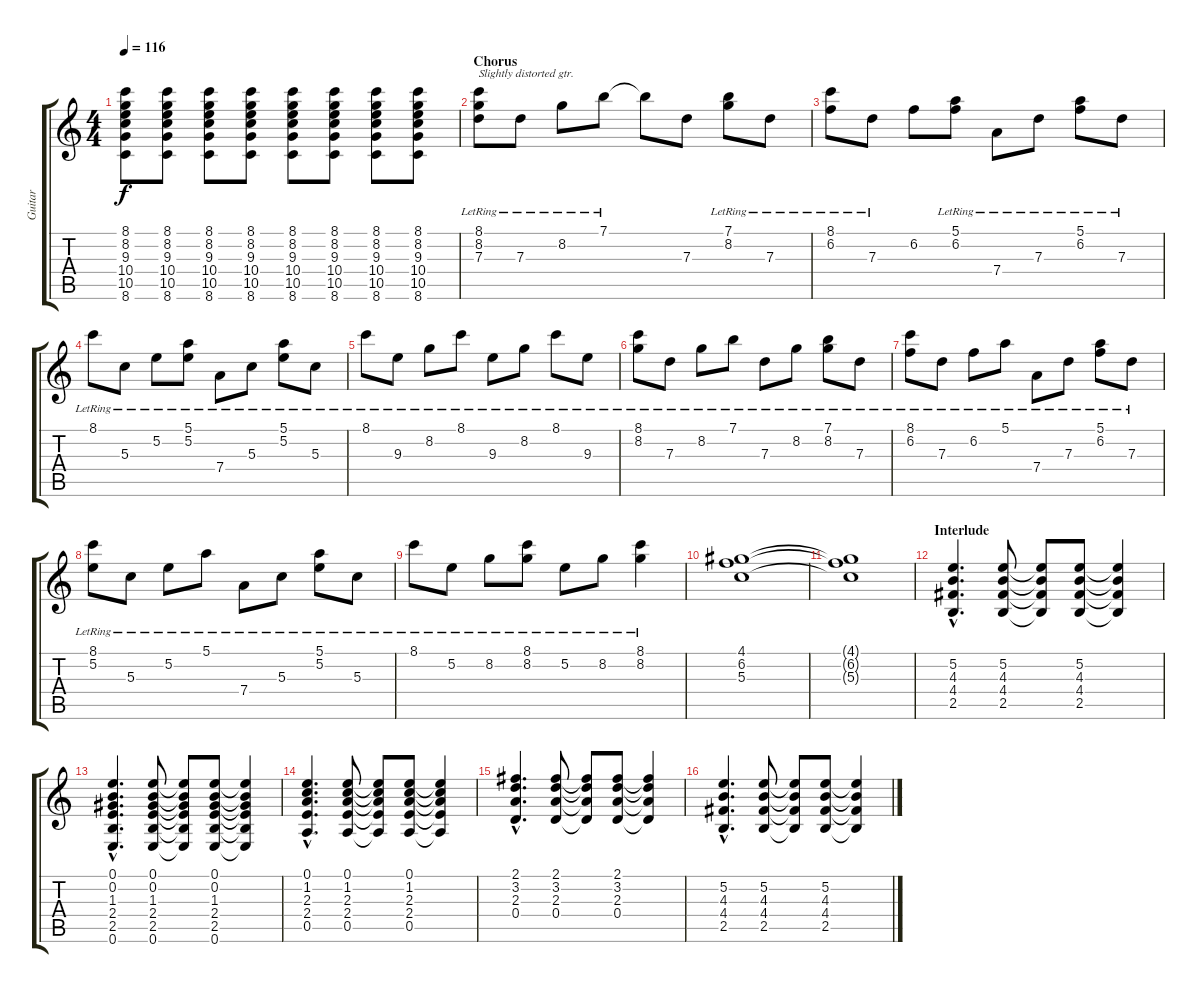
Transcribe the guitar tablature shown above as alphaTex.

\track ("Guitar" "Guitar") {instrument acousticguitarsteel}
\staff {score tabs}
\tuning (E4 B3 G3 D3 A2 E2) {hide}
\ts (4 4)
\tempo 116
\clef g2
\ks c
(8.1 8.2 9.3 10.4 10.5 8.6).8{dy f} (8.1 8.2 9.3 10.4 10.5 8.6).8 (8.1 8.2 9.3 10.4 10.5 8.6).8 (8.1 8.2 9.3 10.4 10.5 8.6).8 (8.1 8.2 9.3 10.4 10.5 8.6).8 (8.1 8.2 9.3 10.4 10.5 8.6).8 (8.1 8.2 9.3 10.4 10.5 8.6).8 (8.1 8.2 9.3 10.4 10.5 8.6).8 |
\section ("" "Chorus")
(8.1{lr} 8.2{lr} 7.3).8{txt "Slightly distorted gtr."} 7.3{lr}.8 8.2{lr}.8 7.1{lr}.8 7.1{t}.8 7.3.8 (7.1{lr} 8.2{lr}).8 7.3{lr}.8 |
(8.1{lr} 6.2{lr}).8 7.3{lr}.8 6.2.8 (5.1{lr} 6.2{lr}).8 7.4{lr}.8 7.3{lr}.8 (5.1{lr} 6.2{lr}).8 7.3{lr}.8 |
8.1{lr}.8 5.3{lr}.8 5.2{lr}.8 (5.1{lr} 5.2{lr}).8 7.4{lr}.8 5.3{lr}.8 (5.1{lr} 5.2{lr}).8 5.3{lr}.8 |
8.1{lr}.8 9.3{lr}.8 8.2{lr}.8 8.1{lr}.8 9.3{lr}.8 8.2{lr}.8 8.1{lr}.8 9.3{lr}.8 |
(8.1{lr} 8.2{lr}).8 7.3{lr}.8 8.2{lr}.8 7.1{lr}.8 7.3{lr}.8 8.2{lr}.8 (7.1{lr} 8.2{lr}).8 7.3{lr}.8 |
(8.1{lr} 6.2{lr}).8 7.3{lr}.8 6.2{lr}.8 5.1{lr}.8 7.4{lr}.8 7.3{lr}.8 (5.1{lr} 6.2{lr}).8 7.3{lr}.8 |
(8.1{lr} 5.2{lr}).8 5.3{lr}.8 5.2{lr}.8 5.1{lr}.8 7.4{lr}.8 5.3{lr}.8 (5.1{lr} 5.2{lr}).8 5.3{lr}.8 |
8.1{lr}.8 5.2{lr}.8 8.2{lr}.8 (8.1{lr} 8.2{lr}).8 5.2{lr}.8 8.2{lr}.8 (8.1{lr} 8.2{lr}).4 |
(4.1 6.2 5.3).1 |
(4.1{t} 6.2{t} 5.3{t}).1 |
\section ("" "Interlude")
(5.2{hac} 4.3{hac} 4.4{hac} 2.5{hac}).4{d} (5.2 4.3 4.4 2.5).8 (5.2{t} 4.3{t} 4.4{t} 2.5{t}).8 (5.2 4.3 4.4 2.5).8 (5.2{t} 4.3{t} 4.4{t} 2.5{t}).4 |
(0.1{hac} 0.2{hac} 1.3{hac} 2.4{hac} 2.5{hac} 0.6{hac}).4{d} (0.1 0.2 1.3 2.4 2.5 0.6).8 (0.1{t} 0.2{t} 1.3{t} 2.4{t} 2.5{t} 0.6{t}).8 (0.1 0.2 1.3 2.4 2.5 0.6).8 (0.1{t} 0.2{t} 1.3{t} 2.4{t} 2.5{t} 0.6{t}).4 |
(0.1{hac} 1.2{hac} 2.3{hac} 2.4{hac} 0.5{hac}).4{d} (0.1 1.2 2.3 2.4 0.5).8 (0.1{t} 1.2{t} 2.3{t} 2.4{t} 0.5{t}).8 (0.1 1.2 2.3 2.4 0.5).8 (0.1{t} 1.2{t} 2.3{t} 2.4{t} 0.5{t}).4 |
(2.1{hac} 3.2{hac} 2.3{hac} 0.4{hac}).4{d} (2.1 3.2 2.3 0.4).8 (2.1{t} 3.2{t} 2.3{t} 0.4{t}).8 (2.1 3.2 2.3 0.4).8 (2.1{t} 3.2{t} 2.3{t} 0.4{t}).4 |
(5.2{hac} 4.3{hac} 4.4{hac} 2.5{hac}).4{d} (5.2 4.3 4.4 2.5).8 (5.2{t} 4.3{t} 4.4{t} 2.5{t}).8 (5.2 4.3 4.4 2.5).8 (5.2{t} 4.3{t} 4.4{t} 2.5{t}).4
